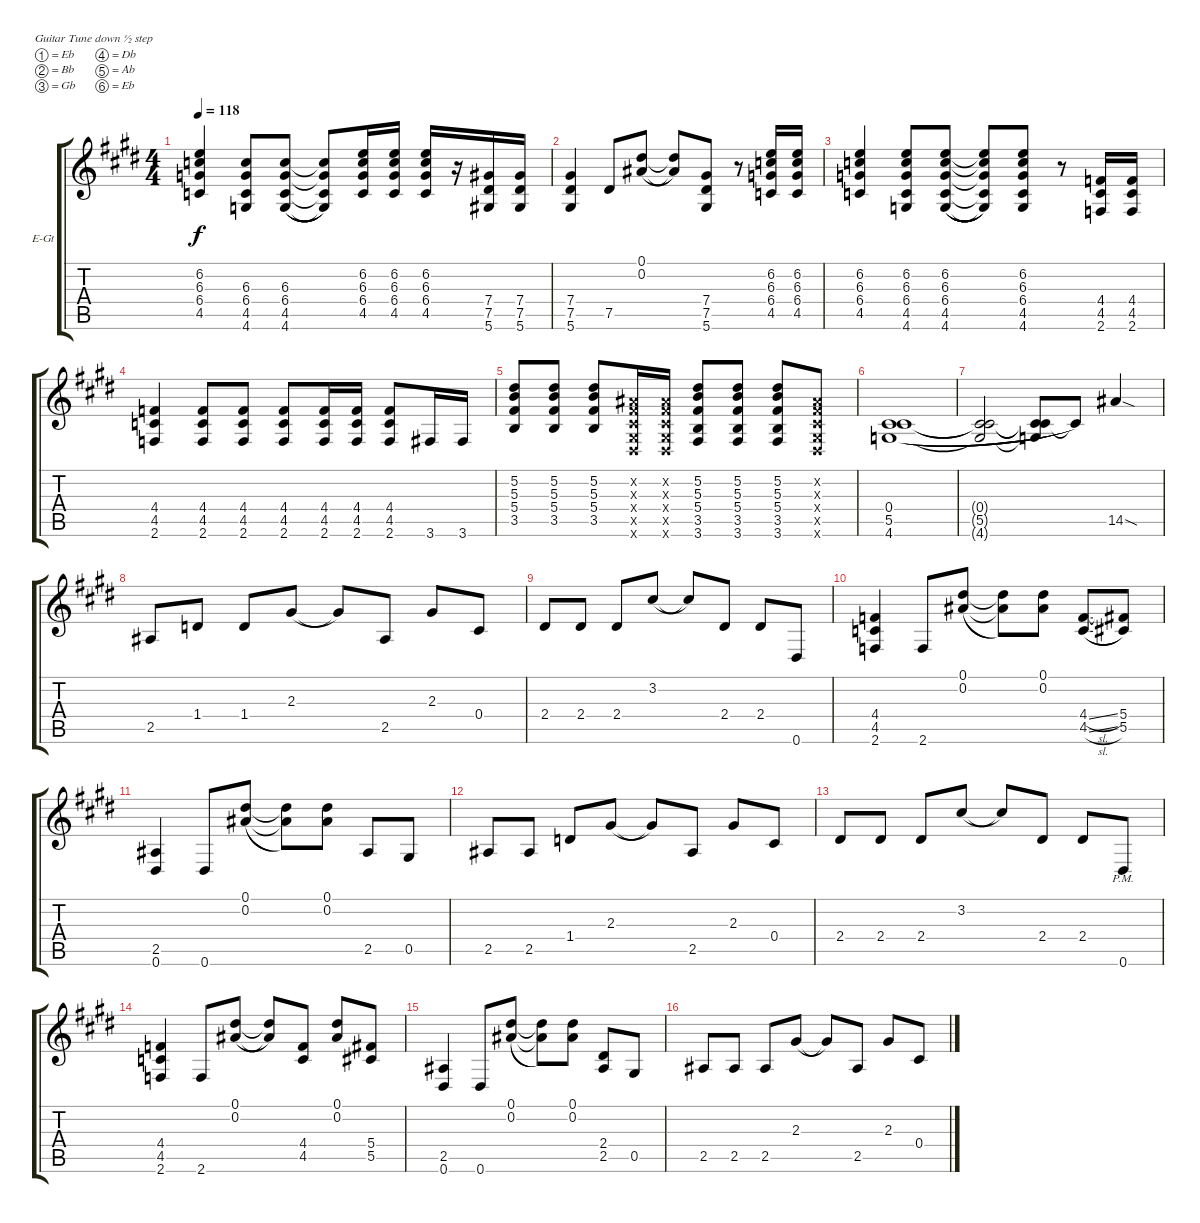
\defaultSystemsLayout 4
\bracketExtendMode groupsimilarinstruments
\firstSystemTrackNameOrientation horizontal
\otherSystemsTrackNameOrientation horizontal
\track ("Electric Guitar" "E-Gt") {instrument distortionguitar}
\staff {score tabs}
\tuning (Eb4 Bb3 Gb3 Db3 Ab2 Eb2)
\ts (4 4)
\tempo 118
\clef g2
\ks e
(4.5 6.4 6.3 6.2).4{dy f} (4.6 4.5 6.4 6.3).8 (4.6 4.5 6.4 6.3).8{legatoorigin} (4.6{t} 4.5{t} 6.4{t} 6.3{t}).8 (4.5 6.4 6.3 6.2).16 (4.5 6.4 6.3 6.2).16 (4.5 6.4 6.2 6.3).16 r.16 (5.6 7.5 7.4).16 (5.6 7.5 7.4).16 |
(5.6 7.5 7.4).4 7.5.8 (0.1 0.2).8{legatoorigin} (0.1{t} 0.2{t}).8 (5.6 7.5 7.4).8 r.8 (4.5 6.4 6.3 6.2).16 (4.5 6.4 6.3 6.2).16 |
(4.5 6.4 6.3 6.2).4 (4.6 4.5 6.4 6.3 6.2).8 (4.6 4.5 6.4 6.3 6.2).8{legatoorigin} (4.6{t} 4.5{t} 6.4{t} 6.3{t} 6.2{t}).8 (4.6 4.5 6.4 6.3 6.2).8 r.8 (2.6 4.5 4.4).16 (2.6 4.5 4.4).16 |
(2.6 4.5 4.4).4 (2.6 4.5 4.4).8 (2.6 4.5 4.4).8 (2.6 4.5 4.4).8 (2.6 4.5 4.4).16 (2.6 4.5 4.4).16 (2.6 4.5 4.4).8 3.6.16 3.6.16 |
(3.5 5.4 5.3 5.2).8 (3.5 5.4 5.3 5.2).8 (3.5 5.4 5.3 5.2).8 (0.6{x} 0.5{x} 0.4{x} 0.3{x} 0.2{x}).16 (0.6{x} 0.5{x} 0.4{x} 0.3{x} 0.2{x}).16 (3.6 3.5 5.4 5.3 5.2).8 (3.6 3.5 5.4 5.3 5.2).8 (3.6 3.5 5.4 5.3 5.2).8 (0.6{x} 0.5{x} 0.4{x} 0.3{x} 0.2{x}).8 |
(4.6 5.5 0.4).1{legatoorigin} |
(4.6{t} 5.5{t} 0.4{t}).2{legatoorigin} (4.6{t} 5.5{t} 0.4{t}).8{legatoorigin} 0.4{t}.8 14.5{sod}.4 |
2.5.8 1.4.8 1.4.8 2.3.8{legatoorigin} 2.3{t}.8 2.5.8 2.3.8 0.4.8 |
2.4.8 2.4.8 2.4.8 3.2.8{legatoorigin} 3.2{t}.8 2.4.8 2.4.8 0.6.8 |
(2.6 4.5 4.4).4 2.6.8 (0.1 0.2).8{legatoorigin} (0.1{t} 0.2{t}).8 (0.1 0.2).8 (4.5{sl} 4.4{sl}).8{legatoorigin} (5.5 5.4).8 |
(0.6 2.5).4 0.6.8 (0.1 0.2).8{legatoorigin} (0.1{t} 0.2{t}).8 (0.1 0.2).8 2.5.8 0.5.8 |
2.5.8 2.5.8 1.4.8 2.3.8{legatoorigin} 2.3{t}.8 2.5.8 2.3.8 0.4.8 |
2.4.8 2.4.8 2.4.8 3.2.8{legatoorigin} 3.2{t}.8 2.4.8 2.4.8 0.6{pm}.8 |
(2.6 4.5 4.4).4 2.6.8 (0.1 0.2).8{legatoorigin} (0.2{t} 0.1{t}).8 (4.5 4.4).8 (0.1 0.2).8 (5.5 5.4).8 |
(0.6 2.5).4 0.6.8 (0.1 0.2).8{legatoorigin} (0.1{t} 0.2{t}).8 (0.2 0.1).8 (2.5 2.4).8 0.5.8 |
2.5.8 2.5.8 2.5.8 2.3.8{legatoorigin} 2.3{t}.8 2.5.8 2.3.8 0.4.8
